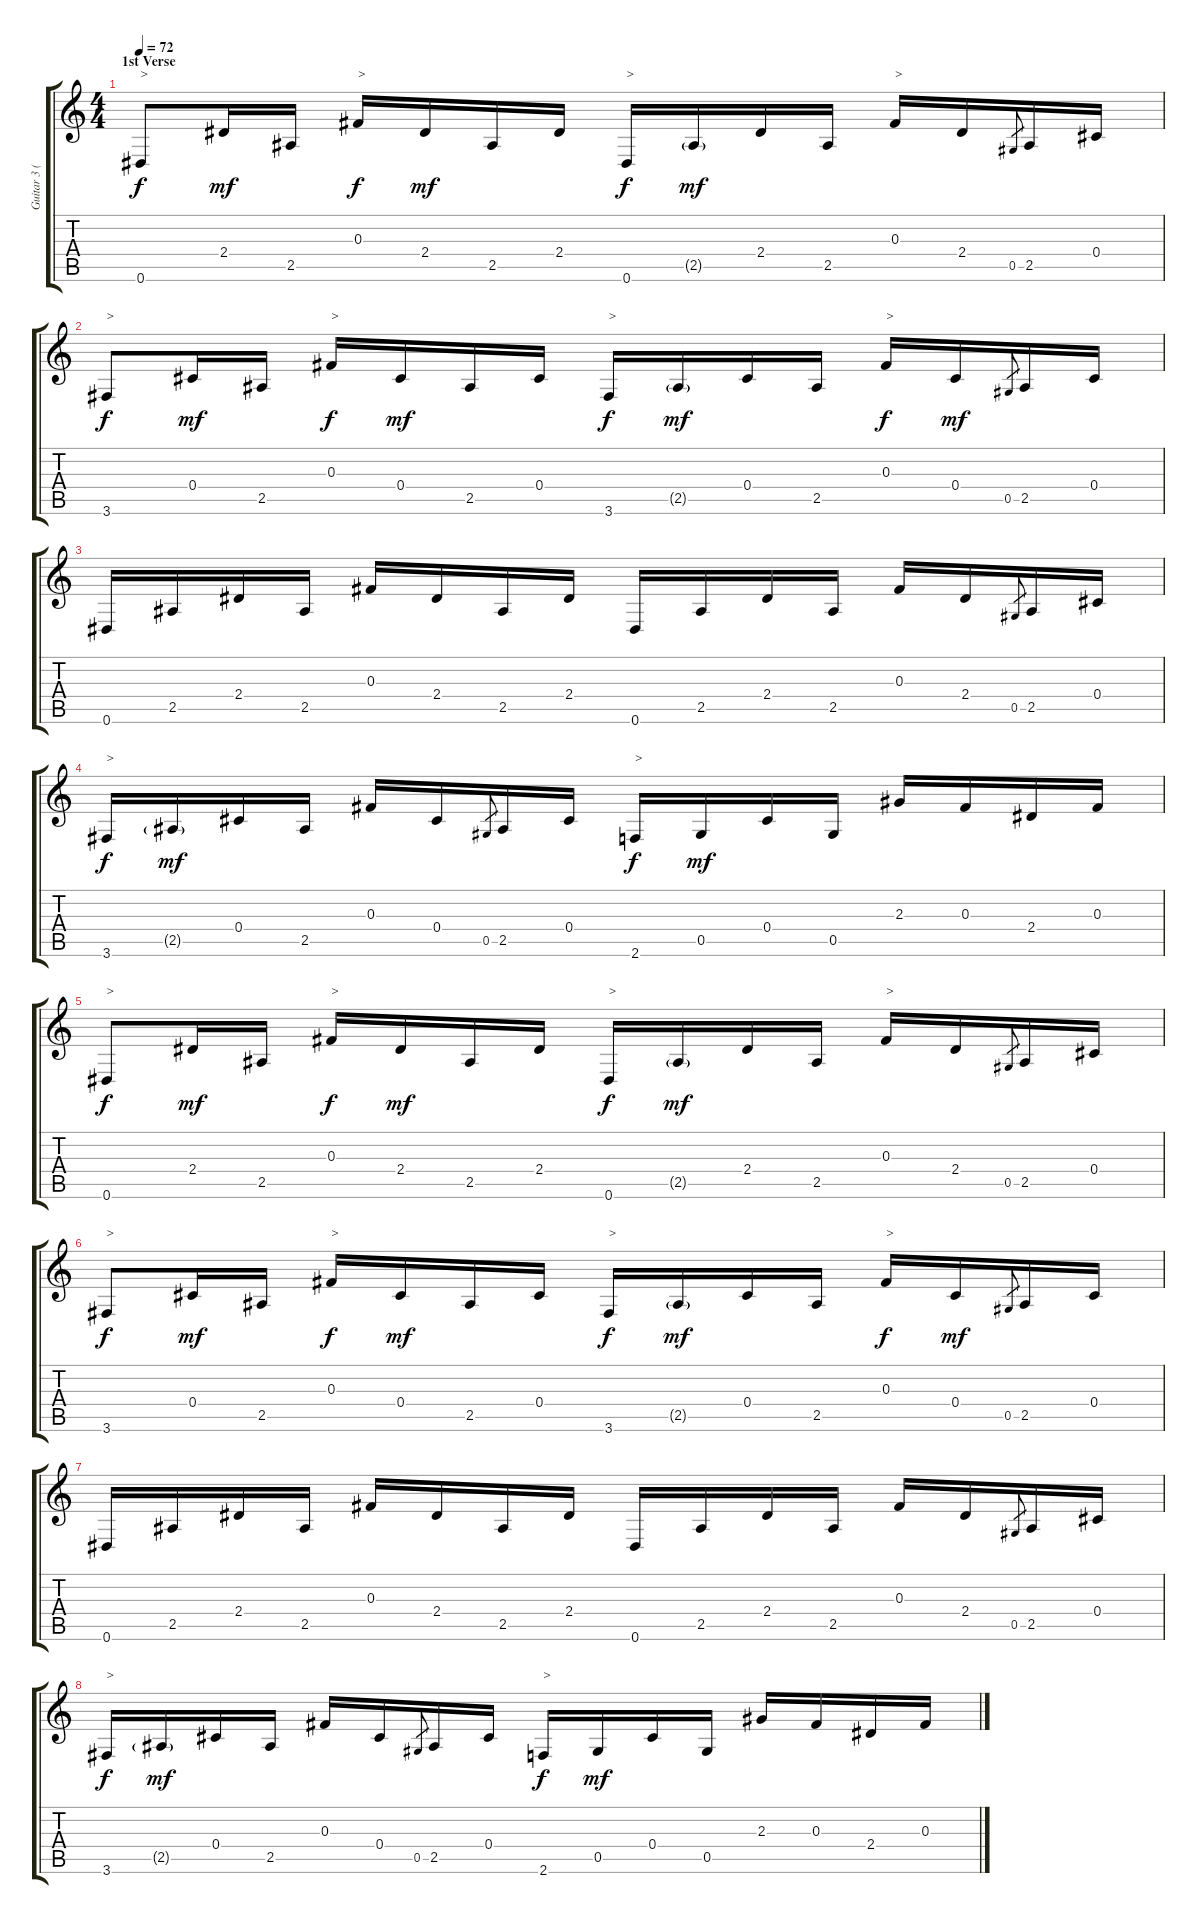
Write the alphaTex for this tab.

\track ("Guitar 3 (Slash)" "Guitar 3 (") {instrument acousticguitarsteel}
\staff {score tabs}
\tuning (Eb4 Bb3 Gb3 Db3 Ab2 Eb2) {hide}
\ts (4 4)
\section ("" "1st Verse")
\tempo 72
\clef g2
\ks c
0.6.8{txt ">" dy f} 2.4.16{dy mf} 2.5.16 0.3.16{txt ">" dy f} 2.4.16{dy mf} 2.5.16 2.4.16 0.6.16{txt ">" dy f} 2.5{g}.16{dy mf} 2.4.16 2.5.16 0.3.16{txt ">"} 2.4.16 0.5.8{gr} 2.5.16 0.4.16 |
3.6.8{txt ">" dy f} 0.4.16{dy mf} 2.5.16 0.3.16{txt ">" dy f} 0.4.16{dy mf} 2.5.16 0.4.16 3.6.16{txt ">" dy f} 2.5{g}.16{dy mf} 0.4.16 2.5.16 0.3.16{txt ">" dy f} 0.4.16{dy mf} 0.5.8{gr} 2.5.16 0.4.16 |
0.6.16 2.5.16 2.4.16 2.5.16 0.3.16 2.4.16 2.5.16 2.4.16 0.6.16 2.5.16 2.4.16 2.5.16 0.3.16 2.4.16 0.5.8{gr} 2.5.16 0.4.16 |
3.6.16{txt ">" dy f} 2.5{g}.16{dy mf} 0.4.16 2.5.16 0.3.16 0.4.16 0.5.8{gr} 2.5.16 0.4.16 2.6.16{txt ">" dy f} 0.5.16{dy mf} 0.4.16 0.5.16 2.3.16 0.3.16 2.4.16 0.3.16 |
0.6.8{txt ">" dy f} 2.4.16{dy mf} 2.5.16 0.3.16{txt ">" dy f} 2.4.16{dy mf} 2.5.16 2.4.16 0.6.16{txt ">" dy f} 2.5{g}.16{dy mf} 2.4.16 2.5.16 0.3.16{txt ">"} 2.4.16 0.5.8{gr} 2.5.16 0.4.16 |
3.6.8{txt ">" dy f} 0.4.16{dy mf} 2.5.16 0.3.16{txt ">" dy f} 0.4.16{dy mf} 2.5.16 0.4.16 3.6.16{txt ">" dy f} 2.5{g}.16{dy mf} 0.4.16 2.5.16 0.3.16{txt ">" dy f} 0.4.16{dy mf} 0.5.8{gr} 2.5.16 0.4.16 |
0.6.16 2.5.16 2.4.16 2.5.16 0.3.16 2.4.16 2.5.16 2.4.16 0.6.16 2.5.16 2.4.16 2.5.16 0.3.16 2.4.16 0.5.8{gr} 2.5.16 0.4.16 |
3.6.16{txt ">" dy f} 2.5{g}.16{dy mf} 0.4.16 2.5.16 0.3.16 0.4.16 0.5.8{gr} 2.5.16 0.4.16 2.6.16{txt ">" dy f} 0.5.16{dy mf} 0.4.16 0.5.16 2.3.16 0.3.16 2.4.16 0.3.16
